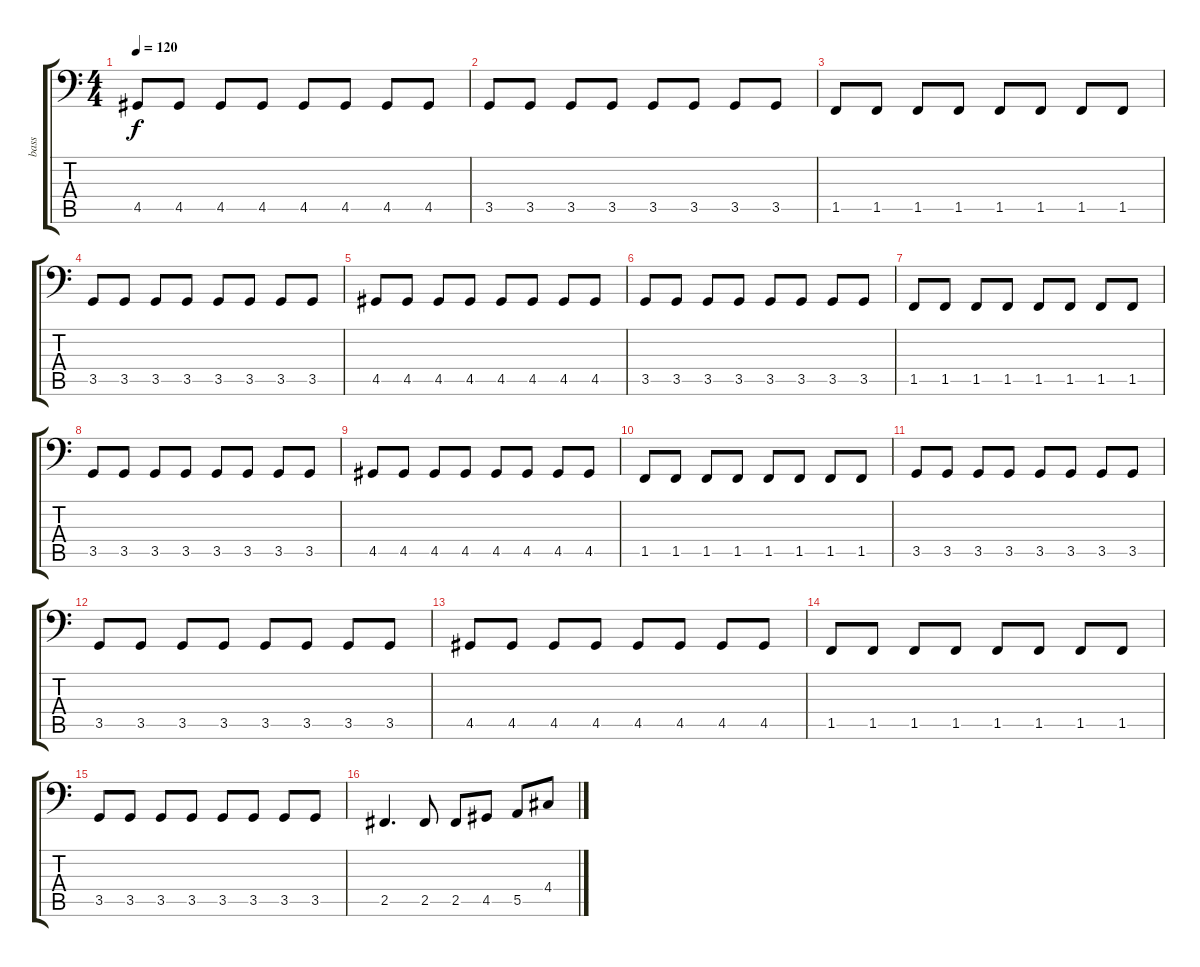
\track ("bass" "bass") {instrument electricbasspick}
\staff {score tabs}
\tuning (C3 G2 D2 A1 E1 B0) {hide}
\ts (4 4)
\tempo 120
\clef f4
\ks c
4.5.8{dy f} 4.5.8 4.5.8 4.5.8 4.5.8 4.5.8 4.5.8 4.5.8 |
3.5.8 3.5.8 3.5.8 3.5.8 3.5.8 3.5.8 3.5.8 3.5.8 |
1.5.8 1.5.8 1.5.8 1.5.8 1.5.8 1.5.8 1.5.8 1.5.8 |
3.5.8 3.5.8 3.5.8 3.5.8 3.5.8 3.5.8 3.5.8 3.5.8 |
4.5.8 4.5.8 4.5.8 4.5.8 4.5.8 4.5.8 4.5.8 4.5.8 |
3.5.8 3.5.8 3.5.8 3.5.8 3.5.8 3.5.8 3.5.8 3.5.8 |
1.5.8 1.5.8 1.5.8 1.5.8 1.5.8 1.5.8 1.5.8 1.5.8 |
3.5.8 3.5.8 3.5.8 3.5.8 3.5.8 3.5.8 3.5.8 3.5.8 |
4.5.8 4.5.8 4.5.8 4.5.8 4.5.8 4.5.8 4.5.8 4.5.8 |
1.5.8 1.5.8 1.5.8 1.5.8 1.5.8 1.5.8 1.5.8 1.5.8 |
3.5.8 3.5.8 3.5.8 3.5.8 3.5.8 3.5.8 3.5.8 3.5.8 |
3.5.8 3.5.8 3.5.8 3.5.8 3.5.8 3.5.8 3.5.8 3.5.8 |
4.5.8 4.5.8 4.5.8 4.5.8 4.5.8 4.5.8 4.5.8 4.5.8 |
1.5.8 1.5.8 1.5.8 1.5.8 1.5.8 1.5.8 1.5.8 1.5.8 |
3.5.8 3.5.8 3.5.8 3.5.8 3.5.8 3.5.8 3.5.8 3.5.8 |
2.5.4{d} 2.5.8 2.5.8 4.5.8 5.5.8 4.4.8
